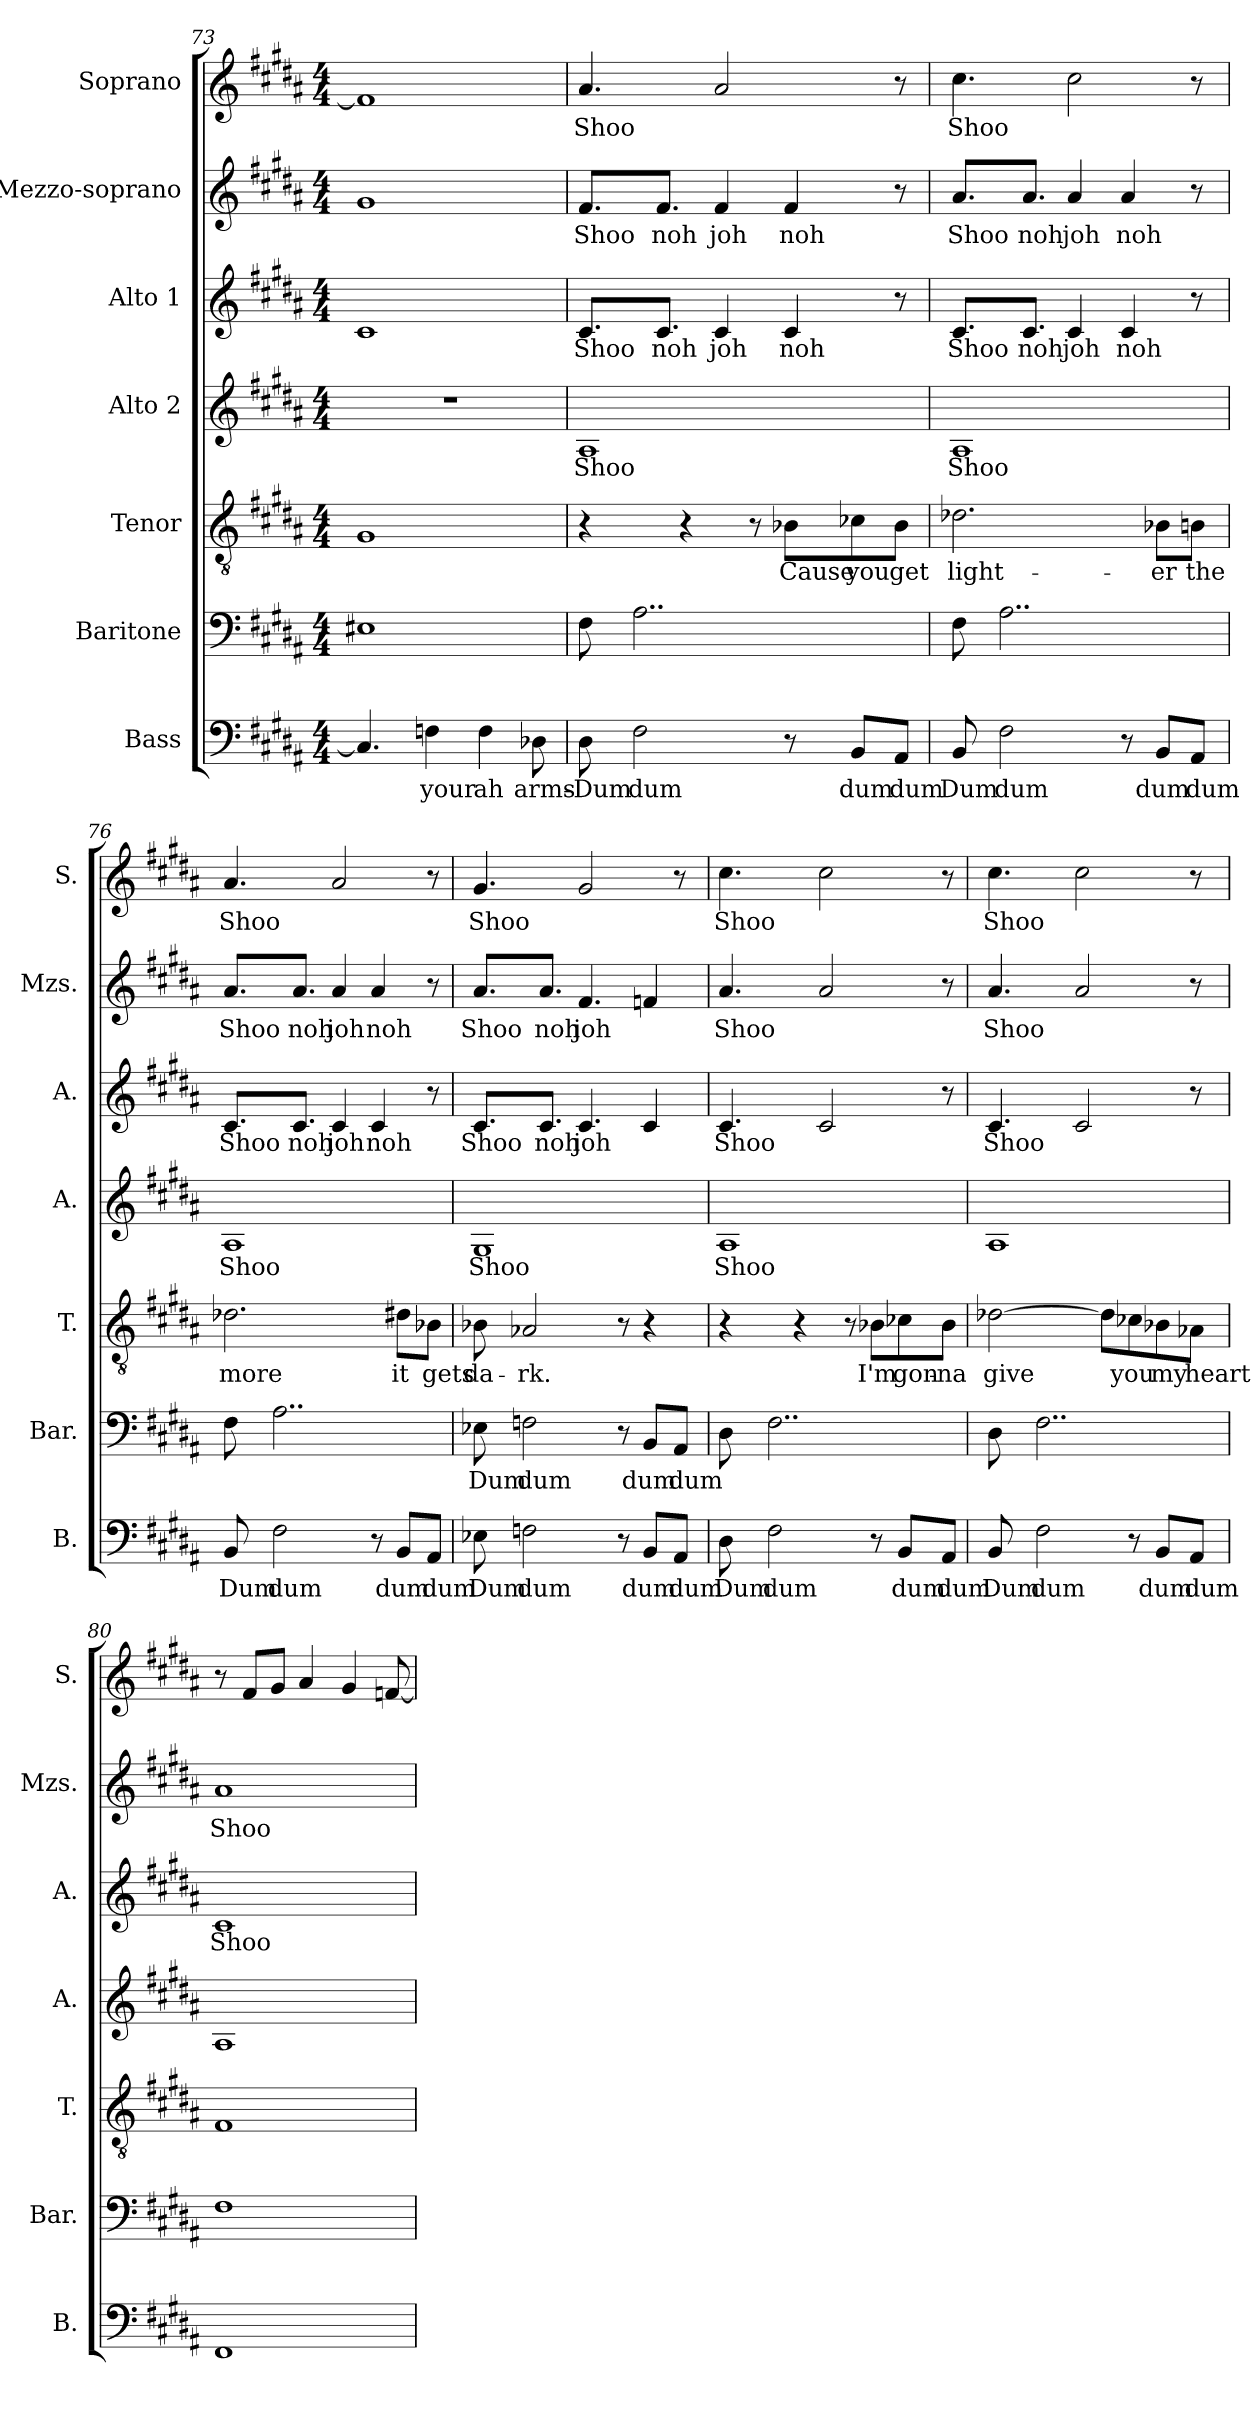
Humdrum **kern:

**kern	**text	**kern	**text	**kern	**text	**kern	**text	**kern	**text	**kern	**text	**kern	**text
*part7	*part7	*part6	*part6	*part5	*part5	*part4	*part4	*part3	*part3	*part2	*part2	*part1	*part1
*staff7	*staff7	*staff6	*staff6	*staff5	*staff5	*staff4	*staff4	*staff3	*staff3	*staff2	*staff2	*staff1	*staff1
*I"Bass	*	*I"Baritone	*	*I"Tenor	*	*I"Alto 2	*	*I"Alto 1	*	*I"Mezzo-soprano	*	*I"Soprano	*
*I'B.	*	*I'Bar.	*	*I'T.	*	*I'A.	*	*I'A.	*	*I'Mzs.	*	*I'S.	*
*clefF4	*	*clefF4	*	*clefGv2	*	*clefG2	*	*clefG2	*	*clefG2	*	*clefG2	*
*k[f#c#g#d#a#]	*	*k[f#c#g#d#a#]	*	*k[f#c#g#d#a#]	*	*k[f#c#g#d#a#]	*	*k[f#c#g#d#a#]	*	*k[f#c#g#d#a#]	*	*k[f#c#g#d#a#]	*
*M4/4	*	*M4/4	*	*M4/4	*	*M4/4	*	*M4/4	*	*M4/4	*	*M4/4	*
=73	=73	=73	=73	=73	=73	=73	=73	=73	=73	=73	=73	=73	=73
4.C#/]	.	1E#X	.	1G#	.	1r	.	1c#	.	1g#	.	1f]	.
!	!LO:LY:b	!	!	!	!	!	!	!	!	!	!	!	!
4Fn\	your	.	.	.	.	.	.	.	.	.	.	.	.
!	!LO:LY:b	!	!	!	!	!	!	!	!	!	!	!	!
4F\	ah	.	.	.	.	.	.	.	.	.	.	.	.
!	!LO:LY:b	!	!	!	!	!	!	!	!	!	!	!	!
8D-X\	arms-	.	.	.	.	.	.	.	.	.	.	.	.
!!LO:PB:g=z
=74	=74	=74	=74	=74	=74	=74	=74	=74	=74	=74	=74	=74	=74
!	!LO:LY:b	!	!	!	!	!	!LO:LY:b	!	!LO:LY:b	!	!LO:LY:b	!	!LO:LY:b
8D#\	Dum	8F#\	.	4r	.	1A#	Shoo	8.c#/L	Shoo	8.f#/L	Shoo	4.a#/	Shoo
!	!LO:LY:b	!	!	!	!	!	!	!	!	!	!	!	!
2F#\	dum	2..A#\	.	.	.	.	.	.	.	.	.	.	.
!	!	!	!	!	!	!	!	!	!LO:LY:b	!	!LO:LY:b	!	!
.	.	.	.	.	.	.	.	8.c#/J	noh	8.f#/J	noh	.	.
.	.	.	.	4r	.	.	.	.	.	.	.	.	.
!	!	!	!	!	!	!	!	!	!LO:LY:b	!	!LO:LY:b	!	!
.	.	.	.	.	.	.	.	4c#/	joh	4f#/	joh	2a#/	.
.	.	.	.	8r	.	.	.	.	.	.	.	.	.
!	!	!	!	!	!LO:LY:b	!	!	!	!LO:LY:b	!	!LO:LY:b	!	!
8r	.	.	.	8B-X\L	Cause	.	.	4c#/	noh	4f#/	noh	.	.
!	!LO:LY:b	!	!	!	!LO:LY:b	!	!	!	!	!	!	!	!
8BB/L	dum	.	.	8c-X\	you	.	.	.	.	.	.	.	.
!	!LO:LY:b	!	!	!	!LO:LY:b	!	!	!	!	!	!	!	!
8AA#/J	dum	.	.	8B-\J	get	.	.	8r	.	8r	.	8r	.
=75	=75	=75	=75	=75	=75	=75	=75	=75	=75	=75	=75	=75	=75
!	!LO:LY:b	!	!	!	!LO:LY:b	!	!LO:LY:b	!	!LO:LY:b	!	!LO:LY:b	!	!LO:LY:b
8BB/	Dum	8F#\	.	2.d-X\	light-	1A#	Shoo	8.c#/L	Shoo	8.a#/L	Shoo	4.cc#\	Shoo
!	!LO:LY:b	!	!	!	!	!	!	!	!	!	!	!	!
2F#\	dum	2..A#\	.	.	.	.	.	.	.	.	.	.	.
!	!	!	!	!	!	!	!	!	!LO:LY:b	!	!LO:LY:b	!	!
.	.	.	.	.	.	.	.	8.c#/J	noh	8.a#/J	noh	.	.
!	!	!	!	!	!	!	!	!	!LO:LY:b	!	!LO:LY:b	!	!
.	.	.	.	.	.	.	.	4c#/	joh	4a#/	joh	2cc#\	.
!	!	!	!	!	!	!	!	!	!LO:LY:b	!	!LO:LY:b	!	!
8r	.	.	.	.	.	.	.	4c#/	noh	4a#/	noh	.	.
!	!LO:LY:b	!	!	!	!LO:LY:b	!	!	!	!	!	!	!	!
8BB/L	dum	.	.	8B-X\L	-er	.	.	.	.	.	.	.	.
!	!LO:LY:b	!	!	!	!LO:LY:b	!	!	!	!	!	!	!	!
8AA#/J	dum	.	.	8Bn\J	the	.	.	8r	.	8r	.	8r	.
!!LO:PB:g=z
=76	=76	=76	=76	=76	=76	=76	=76	=76	=76	=76	=76	=76	=76
!	!LO:LY:b	!	!	!	!LO:LY:b	!	!LO:LY:b	!	!LO:LY:b	!	!LO:LY:b	!	!LO:LY:b
8BB/	Dum	8F#\	.	2.d-X\	more	1A#	Shoo	8.c#/L	Shoo	8.a#/L	Shoo	4.a#/	Shoo
!	!LO:LY:b	!	!	!	!	!	!	!	!	!	!	!	!
2F#\	dum	2..A#\	.	.	.	.	.	.	.	.	.	.	.
!	!	!	!	!	!	!	!	!	!LO:LY:b	!	!LO:LY:b	!	!
.	.	.	.	.	.	.	.	8.c#/J	noh	8.a#/J	noh	.	.
!	!	!	!	!	!	!	!	!	!LO:LY:b	!	!LO:LY:b	!	!
.	.	.	.	.	.	.	.	4c#/	joh	4a#/	joh	2a#/	.
!	!	!	!	!	!	!	!	!	!LO:LY:b	!	!LO:LY:b	!	!
8r	.	.	.	.	.	.	.	4c#/	noh	4a#/	noh	.	.
!	!LO:LY:b	!	!	!	!LO:LY:b	!	!	!	!	!	!	!	!
8BB/L	dum	.	.	8d#X\L	it	.	.	.	.	.	.	.	.
!	!LO:LY:b	!	!	!	!LO:LY:b	!	!	!	!	!	!	!	!
8AA#/J	dum	.	.	8B-X\J	gets	.	.	8r	.	8r	.	8r	.
=77	=77	=77	=77	=77	=77	=77	=77	=77	=77	=77	=77	=77	=77
!	!LO:LY:b	!	!LO:LY:b	!	!LO:LY:b	!	!LO:LY:b	!	!LO:LY:b	!	!LO:LY:b	!	!LO:LY:b
8E-X\	Dum	8E-X\	Dum	8B-X\	da-	1G#	Shoo	8.c#/L	Shoo	8.a#/L	Shoo	4.g#/	Shoo
!	!LO:LY:b	!	!LO:LY:b	!	!LO:LY:b	!	!	!	!	!	!	!	!
2Fn\	dum	2Fn\	dum	2A-X/	-rk.	.	.	.	.	.	.	.	.
!	!	!	!	!	!	!	!	!	!LO:LY:b	!	!LO:LY:b	!	!
.	.	.	.	.	.	.	.	8.c#/J	noh	8.a#/J	noh	.	.
!	!	!	!	!	!	!	!	!	!LO:LY:b	!	!LO:LY:b	!	!
.	.	.	.	.	.	.	.	4.c#/	joh	4.f#/	joh	2g#/	.
8r	.	8r	.	8r	.	.	.	.	.	.	.	.	.
!	!LO:LY:b	!	!LO:LY:b	!	!	!	!	!	!	!	!	!	!
8BB/L	dum	8BB/L	dum	4r	.	.	.	4c#/	.	4fn/	.	.	.
!	!LO:LY:b	!	!LO:LY:b	!	!	!	!	!	!	!	!	!	!
8AA#/J	dum	8AA#/J	dum	.	.	.	.	.	.	.	.	8r	.
=78	=78	=78	=78	=78	=78	=78	=78	=78	=78	=78	=78	=78	=78
!	!LO:LY:b	!	!	!	!	!	!LO:LY:b	!	!LO:LY:b	!	!LO:LY:b	!	!LO:LY:b
8D#\	Dum	8D#\	.	4r	.	1A#	Shoo	4.c#/	Shoo	4.a#/	Shoo	4.cc#\	Shoo
!	!LO:LY:b	!	!	!	!	!	!	!	!	!	!	!	!
2F#\	dum	2..F#\	.	.	.	.	.	.	.	.	.	.	.
.	.	.	.	4r	.	.	.	.	.	.	.	.	.
.	.	.	.	.	.	.	.	2c#/	.	2a#/	.	2cc#\	.
.	.	.	.	8r	.	.	.	.	.	.	.	.	.
!	!	!	!	!	!LO:LY:b	!	!	!	!	!	!	!	!
8r	.	.	.	8B-X\L	I'm	.	.	.	.	.	.	.	.
!	!LO:LY:b	!	!	!	!LO:LY:b	!	!	!	!	!	!	!	!
8BB/L	dum	.	.	8c-X\	gon-	.	.	.	.	.	.	.	.
!	!LO:LY:b	!	!	!	!LO:LY:b	!	!	!	!	!	!	!	!
8AA#/J	dum	.	.	8B-\J	-na	.	.	8r	.	8r	.	8r	.
!!LO:PB:g=z
=79	=79	=79	=79	=79	=79	=79	=79	=79	=79	=79	=79	=79	=79
!	!LO:LY:b	!	!	!	!LO:LY:b	!	!	!	!LO:LY:b	!	!LO:LY:b	!	!LO:LY:b
8BB/	Dum	8D#\	.	[2d-X\	-give	1A#	.	4.c#/	Shoo	4.a#/	Shoo	4.cc#\	Shoo
!	!LO:LY:b	!	!	!	!	!	!	!	!	!	!	!	!
2F#\	dum	2..F#\	.	.	.	.	.	.	.	.	.	.	.
.	.	.	.	.	.	.	.	2c#/	.	2a#/	.	2cc#\	.
.	.	.	.	8d-\L]	.	.	.	.	.	.	.	.	.
!	!	!	!	!	!LO:LY:b	!	!	!	!	!	!	!	!
8r	.	.	.	8c-X\	you	.	.	.	.	.	.	.	.
!	!LO:LY:b	!	!	!	!LO:LY:b	!	!	!	!	!	!	!	!
8BB/L	dum	.	.	8B-X\	my	.	.	.	.	.	.	.	.
!	!LO:LY:b	!	!	!	!LO:LY:b	!	!	!	!	!	!	!	!
8AA#/J	dum	.	.	8A-X\J	heart	.	.	8r	.	8r	.	8r	.
=80	=80	=80	=80	=80	=80	=80	=80	=80	=80	=80	=80	=80	=80
!	!	!	!	!	!	!	!	!	!LO:LY:b	!	!LO:LY:b	!	!
1FF#	.	1F#	.	1F#	.	1A#	.	1c#	Shoo	1a#	Shoo	8r	.
.	.	.	.	.	.	.	.	.	.	.	.	8f#/L	.
.	.	.	.	.	.	.	.	.	.	.	.	8g#/J	.
.	.	.	.	.	.	.	.	.	.	.	.	4a#/	.
.	.	.	.	.	.	.	.	.	.	.	.	4g#/	.
.	.	.	.	.	.	.	.	.	.	.	.	[8fn/	.
=	=	=	=	=	=	=	=	=	=	=	=	=	=
*-	*-	*-	*-	*-	*-	*-	*-	*-	*-	*-	*-	*-	*-
